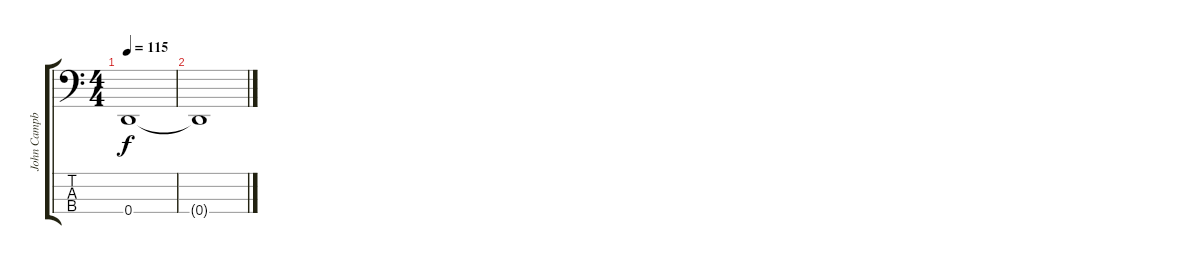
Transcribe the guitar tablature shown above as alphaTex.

\track ("John Campbell" "John Campb") {instrument electricbasspick}
\staff {score tabs}
\tuning (G2 D2 A1 D1) {hide}
\ts (4 4)
\tempo 115
\clef f4
\ks c
0.4.1{dy f} |
0.4{t}.1{volume 0}
